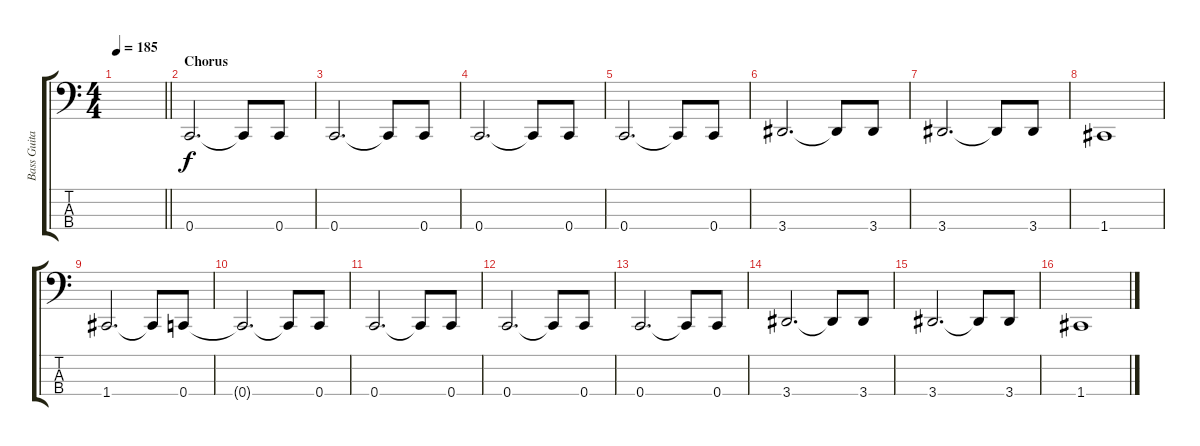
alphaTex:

\track ("Bass Guitar (Max Green)" "Bass Guita") {instrument electricbasspick}
\staff {score tabs}
\tuning (F2 C2 G1 C1) {hide}
\ts (4 4)
\tempo 185
\clef f4
\barLineRight lightlight
\ks c
|
\section ("" "Chorus")
0.4.2{d} 0.4{t}.8 0.4.8 |
0.4.2{d} 0.4{t}.8 0.4.8 |
0.4.2{d} 0.4{t}.8 0.4.8 |
0.4.2{d} 0.4{t}.8 0.4.8 |
3.4.2{d} 3.4{t}.8 3.4.8 |
3.4.2{d} 3.4{t}.8 3.4.8 |
1.4.1 |
1.4.2{d} 1.4{t}.8 0.4.8 |
0.4{t}.2{d} 0.4{t}.8 0.4.8 |
0.4.2{d} 0.4{t}.8 0.4.8 |
0.4.2{d} 0.4{t}.8 0.4.8 |
0.4.2{d} 0.4{t}.8 0.4.8 |
3.4.2{d} 3.4{t}.8 3.4.8 |
3.4.2{d} 3.4{t}.8 3.4.8 |
1.4.1
